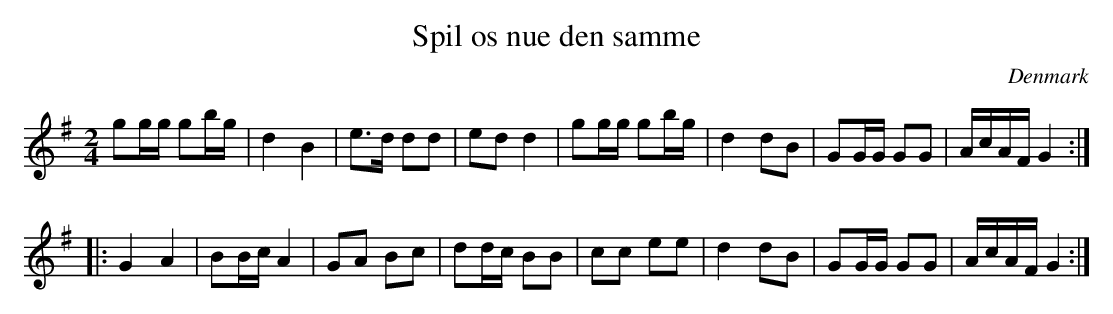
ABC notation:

X:1
T:Spil os nue den samme
O:Denmark
M:2/4
L:1/8
K:G
gg/g/ gb/g/ | d2B2 | e>d dd | edd2 |\
gg/g/ gb/g/ | d2dB | GG/G/ GG | A/c/A/F/ G2:|*
|:G2A2 | BB/c/ A2 | GA Bc | dd/c/ BB |\
cc ee | d2dB | GG/G/ GG | A/c/A/F/ G2:|**
